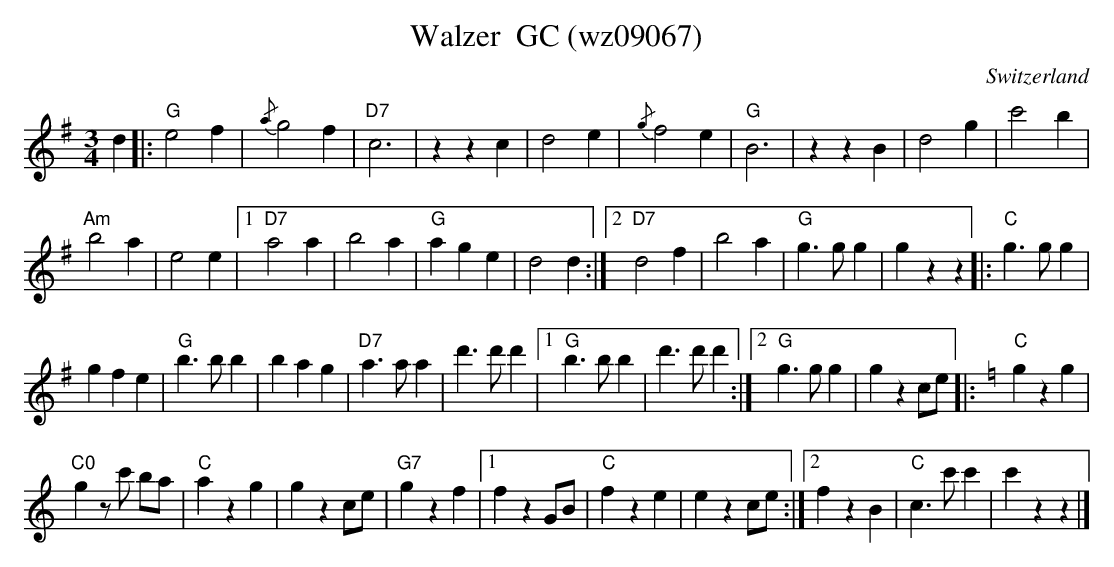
X:1
T: Walzer  GC (wz09067)
M:3/4
L:1/4
K:G %%MIDI gchordon
d |: "G"e2f | {/a}g2f | "D7"c3 | zzc | d2e | {/g}f2e | "G"B3 | zzB | d2g | c'2b |
"Am"b2a | e2e |1 "D7"a2a | b2a | "G"age | d2d :|2 "D7"d2f | b2a | "G"g>gg | gzz |: "C"g>gg |
gfe | "G"b>bb | bag | "D7"a>aa | d'>d'd' |1 "G"b>bb | d'>d'd' :|2 "G"g>gg | gzc/e/ |: [K:C] "C"gzg |
"C0"gz/c'/ b/a/ | "C"azg | gzc/e/ | "G7"gzf |1 fzG/B/ | "C"fze | ezc/e/ :|2 fzB | "C"c>c'c' | c'zz |]
